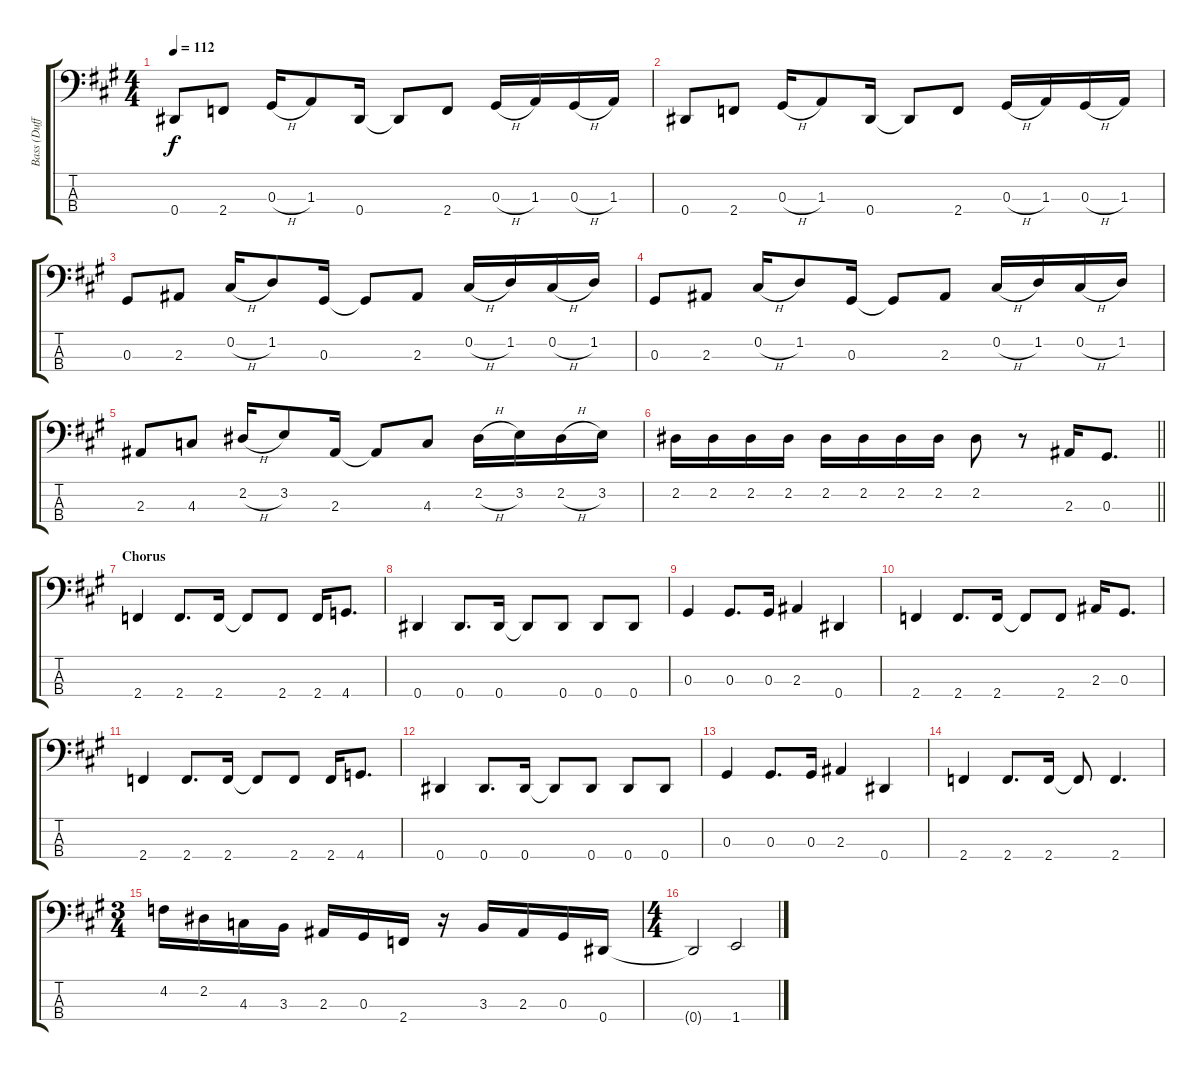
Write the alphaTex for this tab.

\track ("Bass (Duff)" "Bass (Duff") {instrument electricbasspick}
\staff {score tabs}
\tuning (Gb2 Db2 Ab1 Eb1) {hide}
\ts (4 4)
\tempo 112
\clef f4
\ks f#minor
0.4.8{dy f} 2.4.8 0.3{h}.16 1.3.8 0.4.16 0.4{t}.8 2.4.8 0.3{h}.16 1.3.16 0.3{h}.16 1.3.16 |
0.4.8 2.4.8 0.3{h}.16 1.3.8 0.4.16 0.4{t}.8 2.4.8 0.3{h}.16 1.3.16 0.3{h}.16 1.3.16 |
0.3.8 2.3.8 0.2{h}.16 1.2.8 0.3.16 0.3{t}.8 2.3.8 0.2{h}.16 1.2.16 0.2{h}.16 1.2.16 |
0.3.8 2.3.8 0.2{h}.16 1.2.8 0.3.16 0.3{t}.8 2.3.8 0.2{h}.16 1.2.16 0.2{h}.16 1.2.16 |
2.3.8 4.3.8 2.2{h}.16 3.2.8 2.3.16 2.3{t}.8 4.3.8 2.2{h}.16 3.2.16 2.2{h}.16 3.2.16 |
\barLineRight lightlight
2.2.16 2.2.16 2.2.16 2.2.16 2.2.16 2.2.16 2.2.16 2.2.16 2.2.8 r.8 2.3.16 0.3.8{d} |
\section ("" "Chorus")
2.4.4 2.4.8{d} 2.4.16 2.4{t}.8 2.4.8 2.4.16 4.4.8{d} |
0.4.4 0.4.8{d} 0.4.16 0.4{t}.8 0.4.8 0.4.8 0.4.8 |
0.3.4 0.3.8{d} 0.3.16 2.3.4 0.4.4 |
2.4.4 2.4.8{d} 2.4.16 2.4{t}.8 2.4.8 2.3.16 0.3.8{d} |
2.4.4 2.4.8{d} 2.4.16 2.4{t}.8 2.4.8 2.4.16 4.4.8{d} |
0.4.4 0.4.8{d} 0.4.16 0.4{t}.8 0.4.8 0.4.8 0.4.8 |
0.3.4 0.3.8{d} 0.3.16 2.3.4 0.4.4 |
2.4.4 2.4.8{d} 2.4.16 2.4{t}.8 2.4.4{d} |
\ts (3 4)
4.2.16 2.2.16 4.3.16 3.3.16 2.3.16 0.3.16 2.4.16 r.16 3.3.16 2.3.16 0.3.16 0.4.16 |
\ts (4 4)
0.4{t}.2 1.4.2
